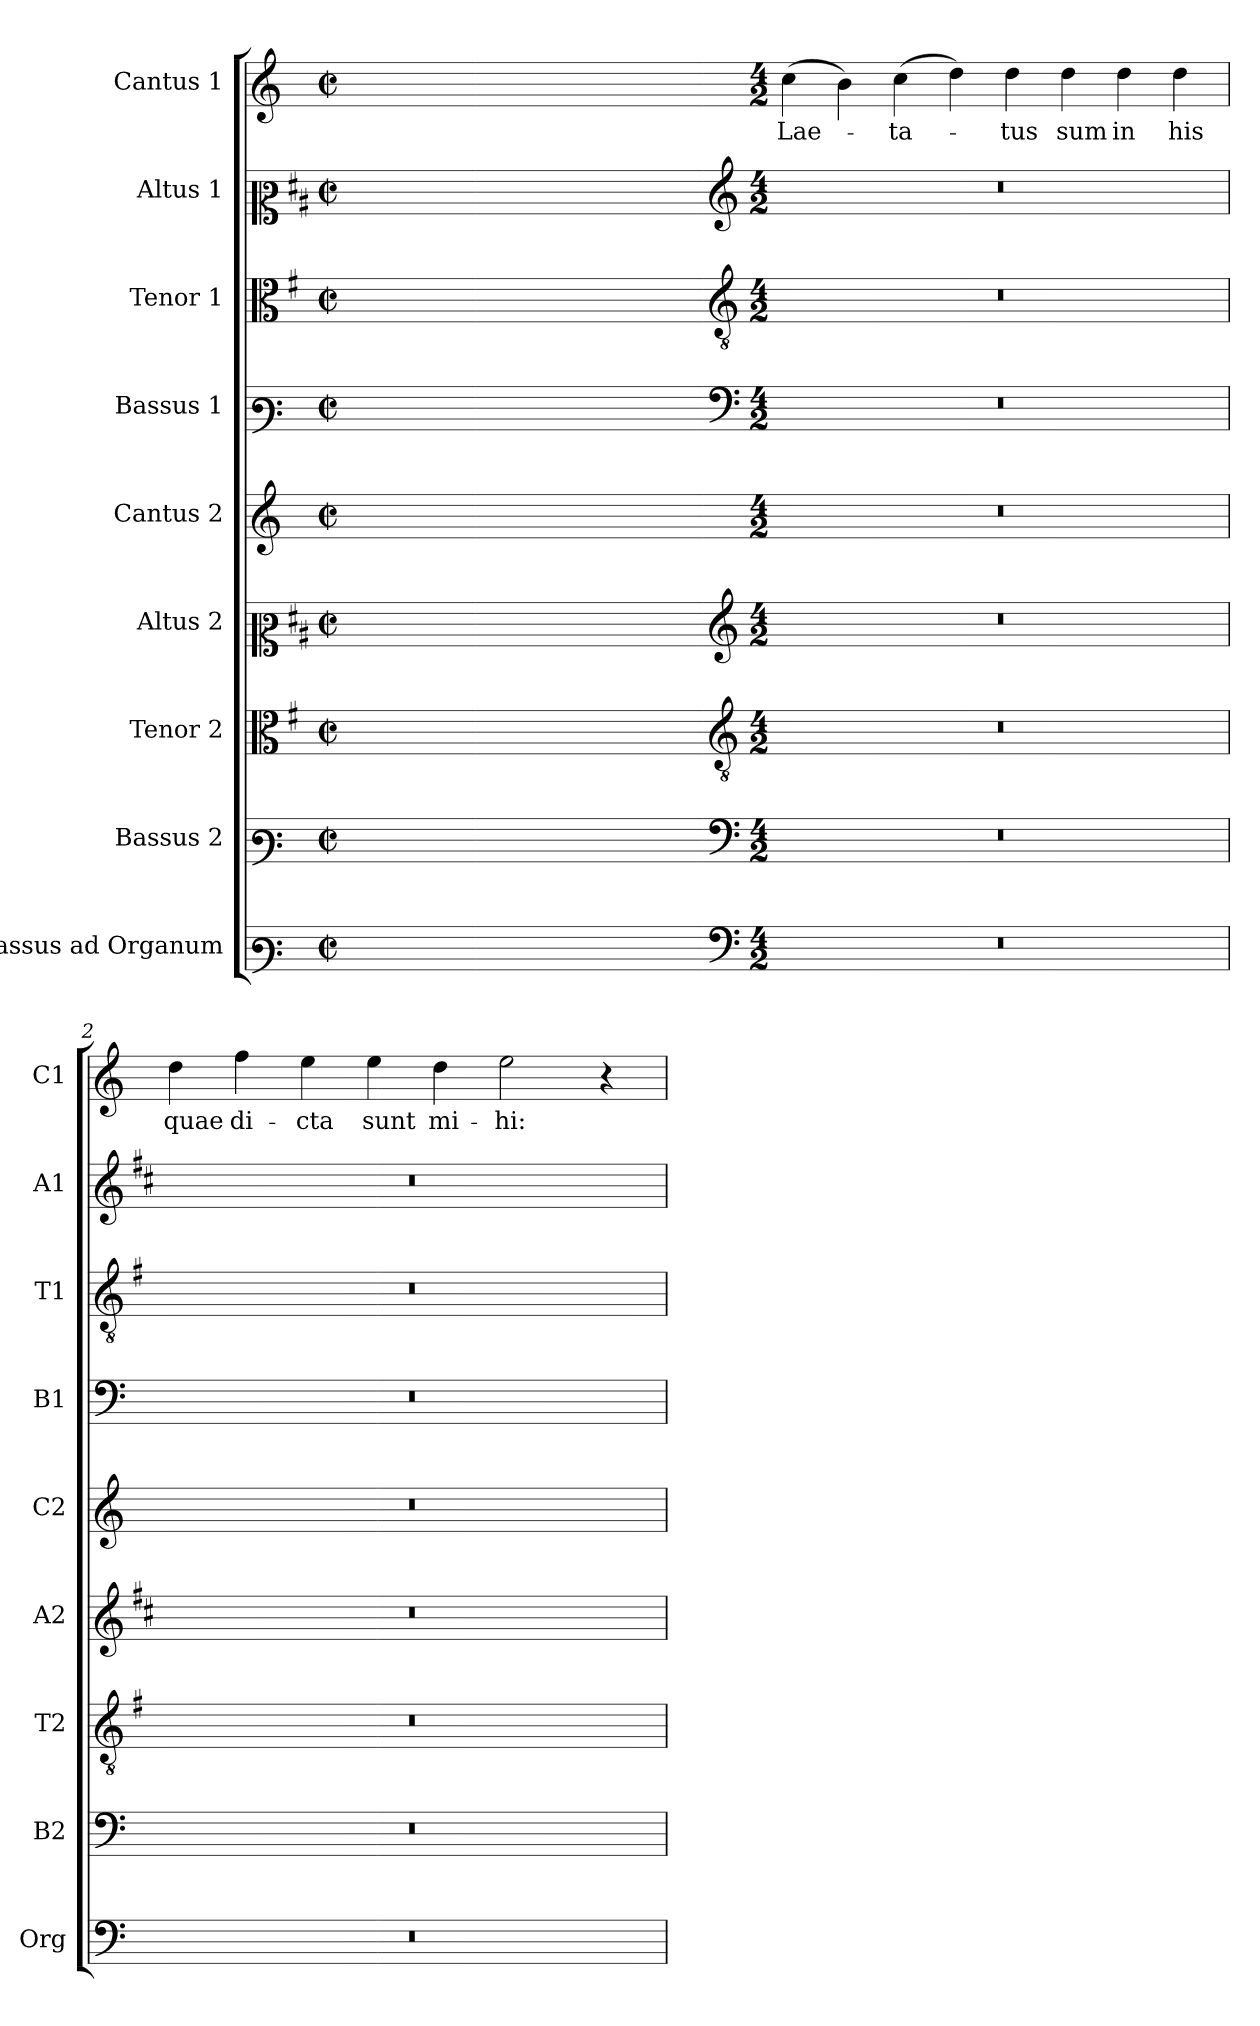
**kern	**kern	**kern	**kern	**kern	**kern	**kern	**kern	**kern	**text
*part9	*part8	*part7	*part6	*part5	*part4	*part3	*part2	*part1	*part1
*staff9	*staff8	*staff7	*staff6	*staff5	*staff4	*staff3	*staff2	*staff1	*staff1
*I"Bassus ad Organum	*I"Bassus 2	*I"Tenor 2	*I"Altus 2	*I"Cantus 2	*I"Bassus 1	*I"Tenor 1	*I"Altus 1	*I"Cantus 1	*
*I'Org	*I'B2	*I'T2	*I'A2	*I'C2	*I'B1	*I'T1	*I'A1	*I'C1	*
*clefF3	*clefF3	*clefC3	*clefC2	*clefG2	*clefF3	*clefC3	*clefC2	*clefG2	*
*	*	*ITrd4c7	*ITrd1c2	*	*	*ITrd4c7	*ITrd1c2	*	*
*k[]	*k[]	*k[]	*k[]	*k[]	*k[]	*k[]	*k[]	*k[]	*
*C:	*C:	*C:	*C:	*C:	*C:	*C:	*C:	*C:	*
*M2/2	*M2/2	*M2/2	*M2/2	*M2/2	*M2/2	*M2/2	*M2/2	*M2/2	*
*met(c|)	*met(c|)	*met(c|)	*met(c|)	*met(c|)	*met(c|)	*met(c|)	*met(c|)	*met(c|)	*
=	=	=	=	=	=	=	=	=	=
1ryy	1ryy	1ryy	1ryy	1ryy	1ryy	1ryy	1ryy	1ryy	.
=1X-	=1X-	=1X-	=1X-	=1X-	=1X-	=1X-	=1X-	=1X-	=1X-
4ryy	4ryy	4ryy	4ryy	4ryy	4ryy	4ryy	4ryy	4ryy	.
4ryy	4ryy	4ryy	4ryy	4ryy	4ryy	4ryy	4ryy	4ryy	.
4ryy	4ryy	4ryy	4ryy	4ryy	4ryy	4ryy	4ryy	4ryy	.
4ryy	4ryy	4ryy	4ryy	4ryy	4ryy	4ryy	4ryy	4ryy	.
=1-	=1-	=1-	=1-	=1-	=1-	=1-	=1-	=1-	=1-
*clefF4	*clefF4	*clefGv2	*clefG2	*	*clefF4	*clefGv2	*clefG2	*	*
*M4/2	*M4/2	*M4/2	*M4/2	*M4/2	*M4/2	*M4/2	*M4/2	*M4/2	*
!	!	!	!	!	!	!	!	!	!LO:LY:b
0r	0r	0r	0r	0r	0r	0r	0r	(>4cc\	Lae-
.	.	.	.	.	.	.	.	4b\)	.
!	!	!	!	!	!	!	!	!	!LO:LY:b
.	.	.	.	.	.	.	.	(>4cc\	-ta-
.	.	.	.	.	.	.	.	4dd\)	.
!	!	!	!	!	!	!	!	!	!LO:LY:b
.	.	.	.	.	.	.	.	4dd\	-tus
!	!	!	!	!	!	!	!	!	!LO:LY:b
.	.	.	.	.	.	.	.	4dd\	sum
!	!	!	!	!	!	!	!	!	!LO:LY:b
.	.	.	.	.	.	.	.	4dd\	in
!	!	!	!	!	!	!	!	!	!LO:LY:b
.	.	.	.	.	.	.	.	4dd\	his
=2	=2	=2	=2	=2	=2	=2	=2	=2	=2
!	!	!	!	!	!	!	!	!	!LO:LY:b
0r	0r	0r	0r	0r	0r	0r	0r	4dd\	quae
!	!	!	!	!	!	!	!	!	!LO:LY:b
.	.	.	.	.	.	.	.	4ff\	di-
!	!	!	!	!	!	!	!	!	!LO:LY:b
.	.	.	.	.	.	.	.	4ee\	-cta
!	!	!	!	!	!	!	!	!	!LO:LY:b
.	.	.	.	.	.	.	.	4ee\	sunt
!	!	!	!	!	!	!	!	!	!LO:LY:b
.	.	.	.	.	.	.	.	4dd\	mi-
!	!	!	!	!	!	!	!	!	!LO:LY:b
.	.	.	.	.	.	.	.	2ee\	-hi:
.	.	.	.	.	.	.	.	4r	.
=	=	=	=	=	=	=	=	=	=
*-	*-	*-	*-	*-	*-	*-	*-	*-	*-
